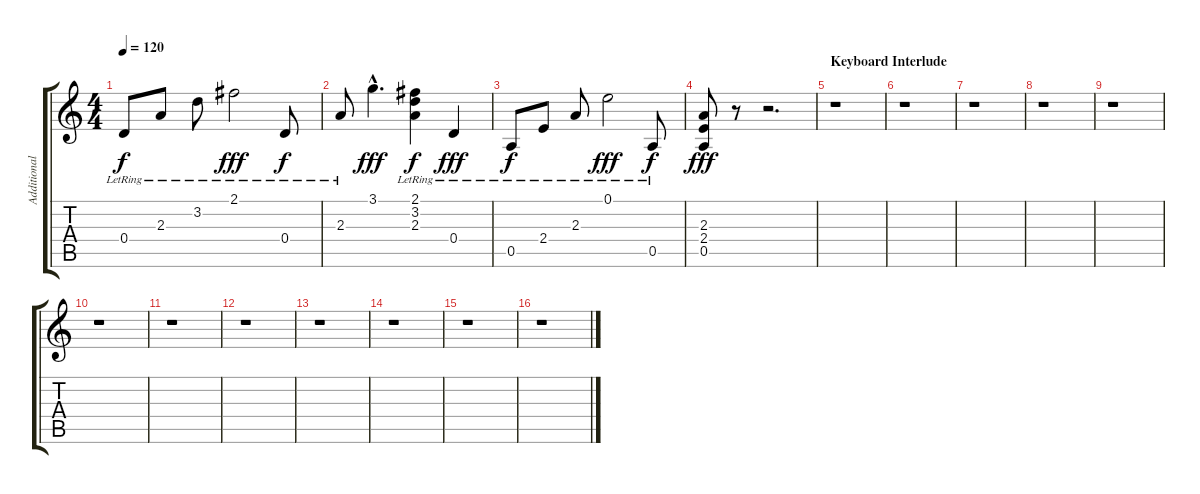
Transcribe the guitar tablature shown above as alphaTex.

\track ("Additional Guitar" "Additional") {instrument electricguitarjazz}
\staff {score tabs}
\tuning (E4 B3 G3 D3 A2 E2) {hide}
\ts (4 4)
\tempo 120
\clef g2
\ks c
0.4{lr}.8{dy f} 2.3{lr}.8 3.2{lr}.8 2.1{lr}.2{dy fff} 0.4{lr}.8{dy f} |
2.3{lr}.8 3.1{hac}.4{d dy fff} (2.1{lr} 3.2{lr} 2.3{lr}).4{dy f} 0.4{lr}.4{dy fff} |
0.5{lr}.8{dy f} 2.4{lr}.8 2.3{lr}.8 0.1{lr}.2{dy fff} 0.5{lr}.8{dy f} |
(2.3 2.4 0.5).8{dy fff} r.8 r.2{d} |
\section ("" "Keyboard Interlude")
r.1 |
r.1 |
r.1 |
r.1 |
r.1 |
r.1 |
r.1 |
r.1 |
r.1 |
r.1 |
r.1 |
r.1
